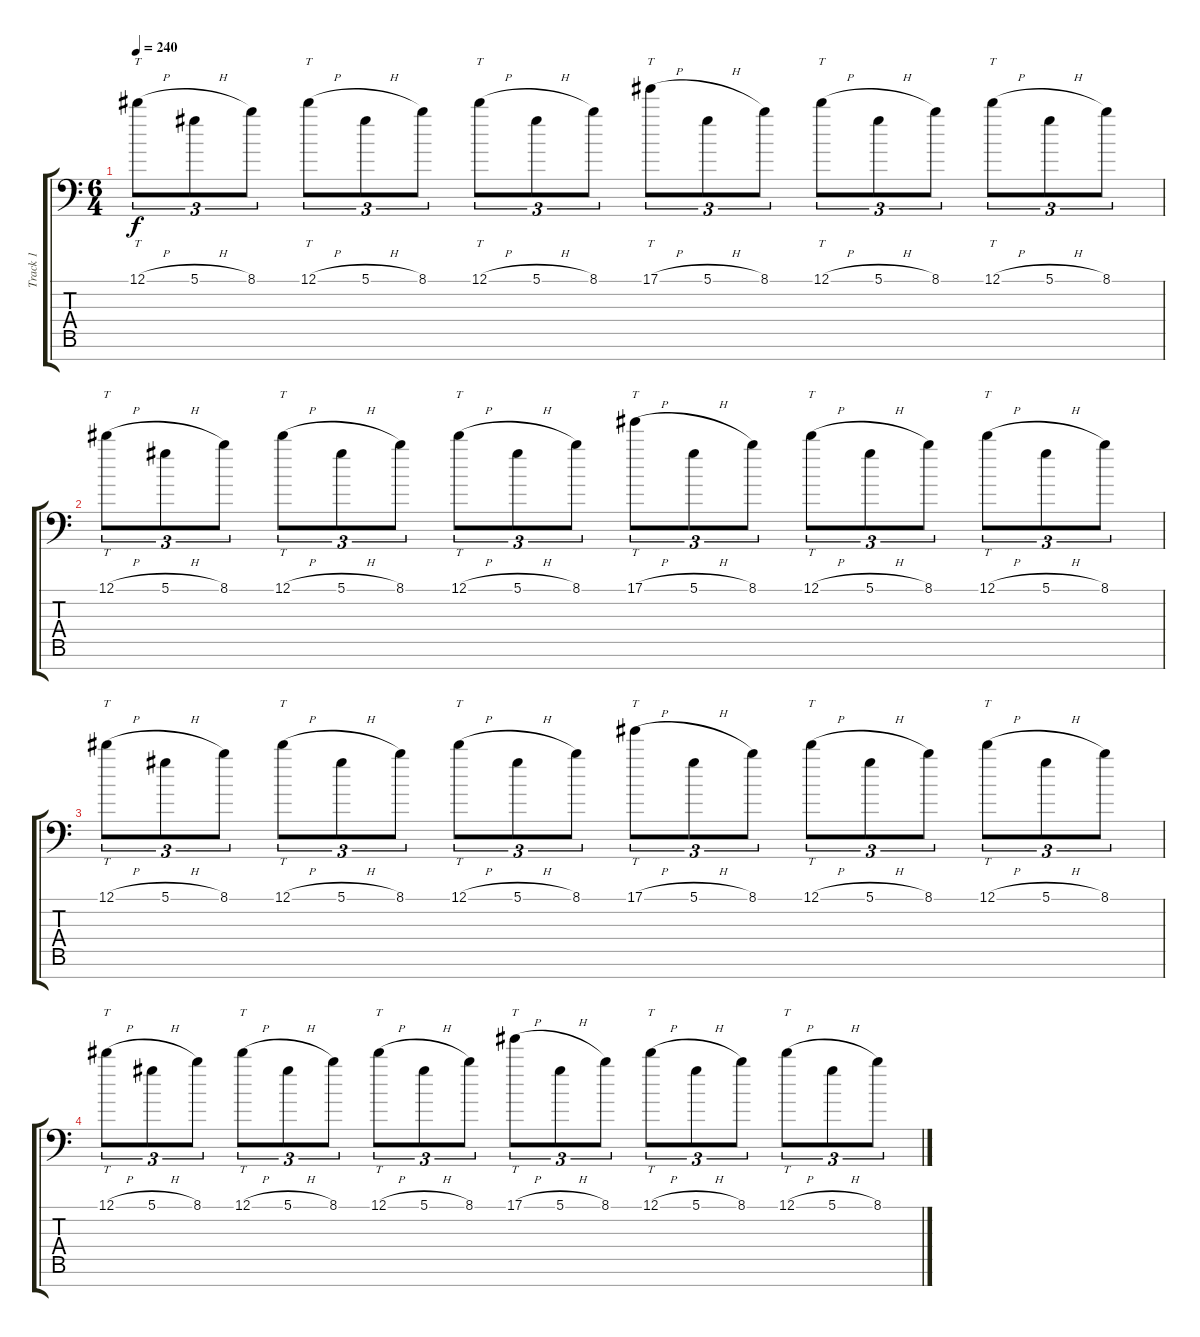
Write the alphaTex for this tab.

\track ("Track 1" "Track 1") {instrument overdrivenguitar}
\staff {score tabs}
\tuning (Eb4 Bb3 Gb3 Db3 Ab2 Eb2 Bb1) {hide}
\ts (6 4)
\tempo 240
\clef f4
\ks c
12.1{h}.8{tt tu (3 2) dy f} 5.1{h}.8{tu (3 2)} 8.1.8{tu (3 2)} 12.1{h}.8{tt tu (3 2)} 5.1{h}.8{tu (3 2)} 8.1.8{tu (3 2)} 12.1{h}.8{tt tu (3 2)} 5.1{h}.8{tu (3 2)} 8.1.8{tu (3 2)} 17.1{h}.8{tt tu (3 2)} 5.1{h}.8{tu (3 2)} 8.1.8{tu (3 2)} 12.1{h}.8{tt tu (3 2)} 5.1{h}.8{tu (3 2)} 8.1.8{tu (3 2)} 12.1{h}.8{tt tu (3 2)} 5.1{h}.8{tu (3 2)} 8.1.8{tu (3 2)} |
12.1{h}.8{tt tu (3 2)} 5.1{h}.8{tu (3 2)} 8.1.8{tu (3 2)} 12.1{h}.8{tt tu (3 2)} 5.1{h}.8{tu (3 2)} 8.1.8{tu (3 2)} 12.1{h}.8{tt tu (3 2)} 5.1{h}.8{tu (3 2)} 8.1.8{tu (3 2)} 17.1{h}.8{tt tu (3 2)} 5.1{h}.8{tu (3 2)} 8.1.8{tu (3 2)} 12.1{h}.8{tt tu (3 2)} 5.1{h}.8{tu (3 2)} 8.1.8{tu (3 2)} 12.1{h}.8{tt tu (3 2)} 5.1{h}.8{tu (3 2)} 8.1.8{tu (3 2)} |
12.1{h}.8{tt tu (3 2)} 5.1{h}.8{tu (3 2)} 8.1.8{tu (3 2)} 12.1{h}.8{tt tu (3 2)} 5.1{h}.8{tu (3 2)} 8.1.8{tu (3 2)} 12.1{h}.8{tt tu (3 2)} 5.1{h}.8{tu (3 2)} 8.1.8{tu (3 2)} 17.1{h}.8{tt tu (3 2)} 5.1{h}.8{tu (3 2)} 8.1.8{tu (3 2)} 12.1{h}.8{tt tu (3 2)} 5.1{h}.8{tu (3 2)} 8.1.8{tu (3 2)} 12.1{h}.8{tt tu (3 2)} 5.1{h}.8{tu (3 2)} 8.1.8{tu (3 2)} |
12.1{h}.8{tt tu (3 2)} 5.1{h}.8{tu (3 2)} 8.1.8{tu (3 2)} 12.1{h}.8{tt tu (3 2)} 5.1{h}.8{tu (3 2)} 8.1.8{tu (3 2)} 12.1{h}.8{tt tu (3 2)} 5.1{h}.8{tu (3 2)} 8.1.8{tu (3 2)} 17.1{h}.8{tt tu (3 2)} 5.1{h}.8{tu (3 2)} 8.1.8{tu (3 2)} 12.1{h}.8{tt tu (3 2)} 5.1{h}.8{tu (3 2)} 8.1.8{tu (3 2)} 12.1{h}.8{tt tu (3 2)} 5.1{h}.8{tu (3 2)} 8.1.8{tu (3 2)}
